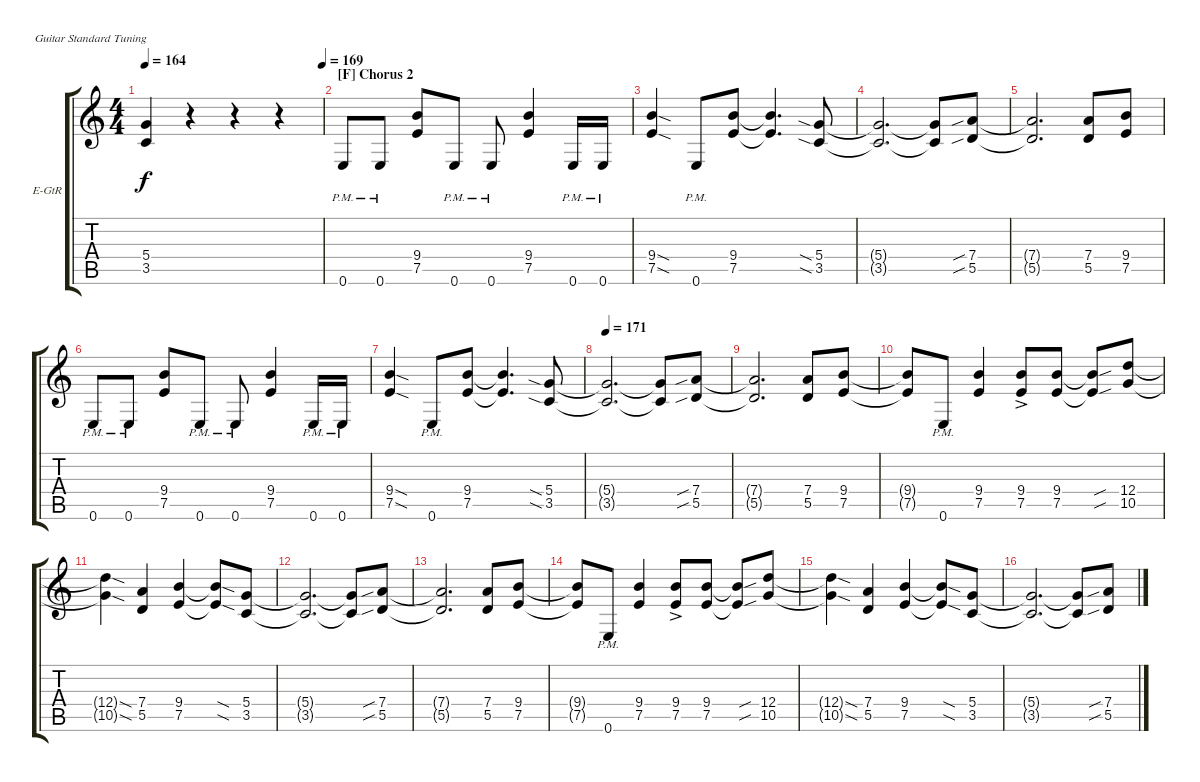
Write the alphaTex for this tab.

\bracketExtendMode groupsimilarinstruments
\firstSystemTrackNameOrientation horizontal
\otherSystemsTrackNameOrientation horizontal
\track ("Vivian Campbell R" "E-GtR") {instrument distortionguitar}
\staff {score tabs}
\tuning (E4 B3 G3 D3 A2 E2)
\ts (4 4)
\tempo 164
\tempo (169 1)
\clef g2
\ks c
(5.4 3.5).4{dy f} r.4 r.4 r.4 |
\section ("F" "Chorus 2")
0.6{pm}.8 0.6{pm}.8 (9.4 7.5).8 0.6{pm}.8 0.6{pm}.8 (9.4 7.5).4 0.6{pm}.16 0.6{pm}.16 |
(9.4{sod} 7.5{sod}).4 0.6{pm}.8 (9.4 7.5).8 (7.5{t} 9.4{t}).4{d} (5.4{sia} 3.5{sia}).8 |
(5.4{t} 3.5{t}).2{d} (5.4{t} 3.5{t}).8 (7.4{sib} 5.5{sib}).8 |
(7.4{t} 5.5{t}).2{d} (7.4 5.5).8 (9.4 7.5).8 |
0.6{pm}.8 0.6{pm}.8 (9.4 7.5).8 0.6{pm}.8 0.6{pm}.8 (9.4 7.5).4 0.6{pm}.16 0.6{pm}.16 |
(9.4{sod} 7.5{sod}).4 0.6{pm}.8 (9.4 7.5).8 (7.5{t} 9.4{t}).4{d} (5.4{sia} 3.5{sia}).8 |
\tempo 171
(5.4{t} 3.5{t}).2{d} (5.4{t} 3.5{t}).8 (7.4{sib} 5.5{sib}).8 |
(7.4{t} 5.5{t}).2{d} (7.4 5.5).8 (9.4 7.5).8 |
(9.4{t} 7.5{t}).8 0.6{pm}.8 (9.4 7.5).4 (7.5{ac} 9.4{ac}).8 (9.4 7.5).8 (7.5{sou t} 9.4{sou t}).8 (12.4 10.5).8 |
(12.4{sod t} 10.5{sod t}).4 (7.4 5.5).4 (9.4 7.5).4 (9.4{sod t} 7.5{sod t}).8 (5.4 3.5).8 |
(5.4{t} 3.5{t}).2{d} (5.4{t} 3.5{t}).8 (7.4{sib} 5.5{sib}).8 |
(7.4{t} 5.5{t}).2{d} (7.4 5.5).8 (9.4 7.5).8 |
(9.4{t} 7.5{t}).8 0.6{pm}.8 (9.4 7.5).4 (7.5{ac} 9.4{ac}).8 (9.4 7.5).8 (7.5{sou t} 9.4{sou t}).8 (12.4 10.5).8 |
(12.4{sod t} 10.5{sod t}).4 (7.4 5.5).4 (9.4 7.5).4 (9.4{sod t} 7.5{sod t}).8 (5.4 3.5).8 |
(5.4{t} 3.5{t}).2{d} (5.4{t} 3.5{t}).8 (7.4{sib} 5.5{sib}).8
